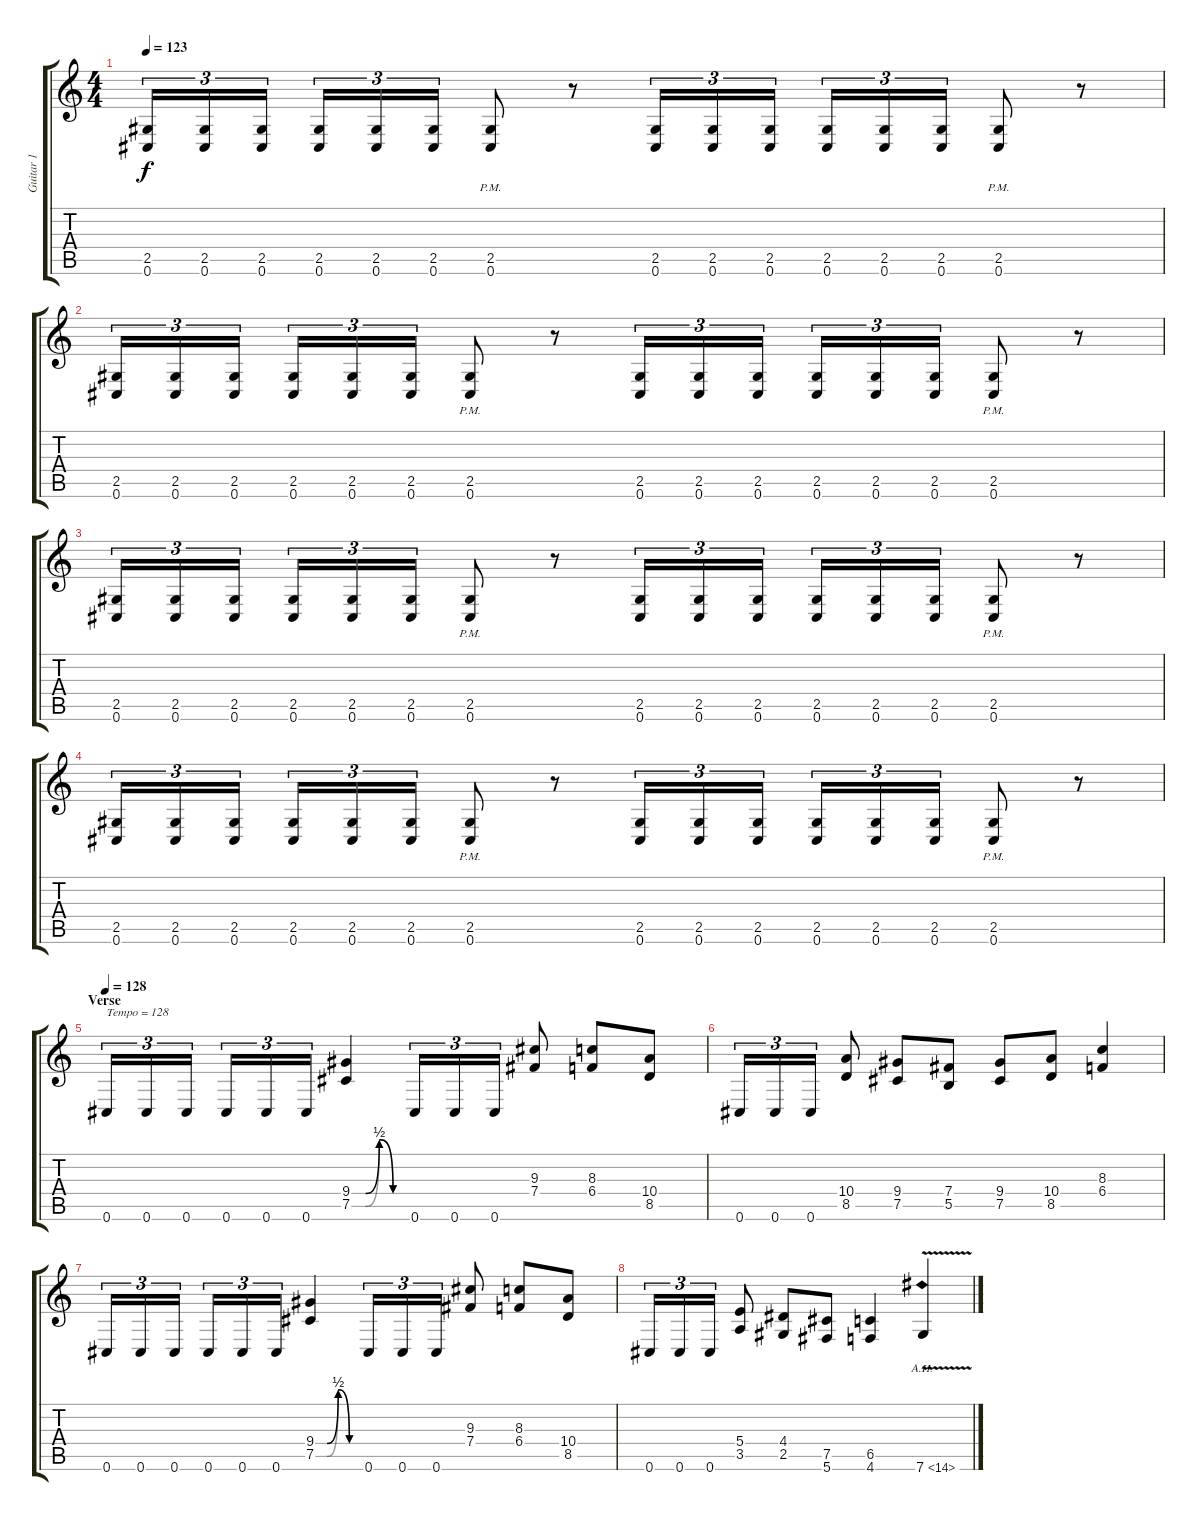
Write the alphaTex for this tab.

\track ("Guitar 1" "Guitar 1") {instrument distortionguitar}
\staff {score tabs}
\tuning (Db4 Ab3 E3 B2 Gb2 Db2) {hide}
\ts (4 4)
\tempo 123
\clef g2
\ks c
(2.5 0.6).16{tu (3 2) dy f} (2.5 0.6).16{tu (3 2)} (2.5 0.6).16{tu (3 2)} (2.5 0.6).16{tu (3 2)} (2.5 0.6).16{tu (3 2)} (2.5 0.6).16{tu (3 2)} (2.5{pm} 0.6{pm}).8 r.8 (2.5 0.6).16{tu (3 2)} (2.5 0.6).16{tu (3 2)} (2.5 0.6).16{tu (3 2)} (2.5 0.6).16{tu (3 2)} (2.5 0.6).16{tu (3 2)} (2.5 0.6).16{tu (3 2)} (2.5{pm} 0.6{pm}).8 r.8 |
(2.5 0.6).16{tu (3 2)} (2.5 0.6).16{tu (3 2)} (2.5 0.6).16{tu (3 2)} (2.5 0.6).16{tu (3 2)} (2.5 0.6).16{tu (3 2)} (2.5 0.6).16{tu (3 2)} (2.5{pm} 0.6{pm}).8 r.8 (2.5 0.6).16{tu (3 2)} (2.5 0.6).16{tu (3 2)} (2.5 0.6).16{tu (3 2)} (2.5 0.6).16{tu (3 2)} (2.5 0.6).16{tu (3 2)} (2.5 0.6).16{tu (3 2)} (2.5{pm} 0.6{pm}).8 r.8 |
(2.5 0.6).16{tu (3 2)} (2.5 0.6).16{tu (3 2)} (2.5 0.6).16{tu (3 2)} (2.5 0.6).16{tu (3 2)} (2.5 0.6).16{tu (3 2)} (2.5 0.6).16{tu (3 2)} (2.5{pm} 0.6{pm}).8 r.8 (2.5 0.6).16{tu (3 2)} (2.5 0.6).16{tu (3 2)} (2.5 0.6).16{tu (3 2)} (2.5 0.6).16{tu (3 2)} (2.5 0.6).16{tu (3 2)} (2.5 0.6).16{tu (3 2)} (2.5{pm} 0.6{pm}).8 r.8 |
(2.5 0.6).16{tu (3 2)} (2.5 0.6).16{tu (3 2)} (2.5 0.6).16{tu (3 2)} (2.5 0.6).16{tu (3 2)} (2.5 0.6).16{tu (3 2)} (2.5 0.6).16{tu (3 2)} (2.5{pm} 0.6{pm}).8 r.8 (2.5 0.6).16{tu (3 2)} (2.5 0.6).16{tu (3 2)} (2.5 0.6).16{tu (3 2)} (2.5 0.6).16{tu (3 2)} (2.5 0.6).16{tu (3 2)} (2.5 0.6).16{tu (3 2)} (2.5{pm} 0.6{pm}).8 r.8 |
\section ("" "Verse")
\tempo 128
0.6.16{tu (3 2) txt "Tempo = 128"} 0.6.16{tu (3 2)} 0.6.16{tu (3 2)} 0.6.16{tu (3 2)} 0.6.16{tu (3 2)} 0.6.16{tu (3 2)} (9.4{be (custom 0 0 15 0 30 2 45 0 60 0)} 7.5{be (custom 0 0 15 0 30 2 45 0 60 0)}).4 0.6.16{tu (3 2)} 0.6.16{tu (3 2)} 0.6.16{tu (3 2)} (9.3 7.4).8 (8.3 6.4).8 (10.4 8.5).8 |
0.6.16{tu (3 2)} 0.6.16{tu (3 2)} 0.6.16{tu (3 2)} (10.4 8.5).8 (9.4 7.5).8 (7.4 5.5).8 (9.4 7.5).8 (10.4 8.5).8 (8.3 6.4).4 |
0.6.16{tu (3 2)} 0.6.16{tu (3 2)} 0.6.16{tu (3 2)} 0.6.16{tu (3 2)} 0.6.16{tu (3 2)} 0.6.16{tu (3 2)} (9.4{be (custom 0 0 15 0 30 2 45 0 60 0)} 7.5{be (custom 0 0 15 0 30 2 45 0 60 0)}).4 0.6.16{tu (3 2)} 0.6.16{tu (3 2)} 0.6.16{tu (3 2)} (9.3 7.4).8 (8.3 6.4).8 (10.4 8.5).8 |
0.6.16{tu (3 2)} 0.6.16{tu (3 2)} 0.6.16{tu (3 2)} (5.4 3.5).8 (4.4 2.5).8 (7.5 5.6).8 (6.5 4.6).4 7.6{ah 7 v}.4
